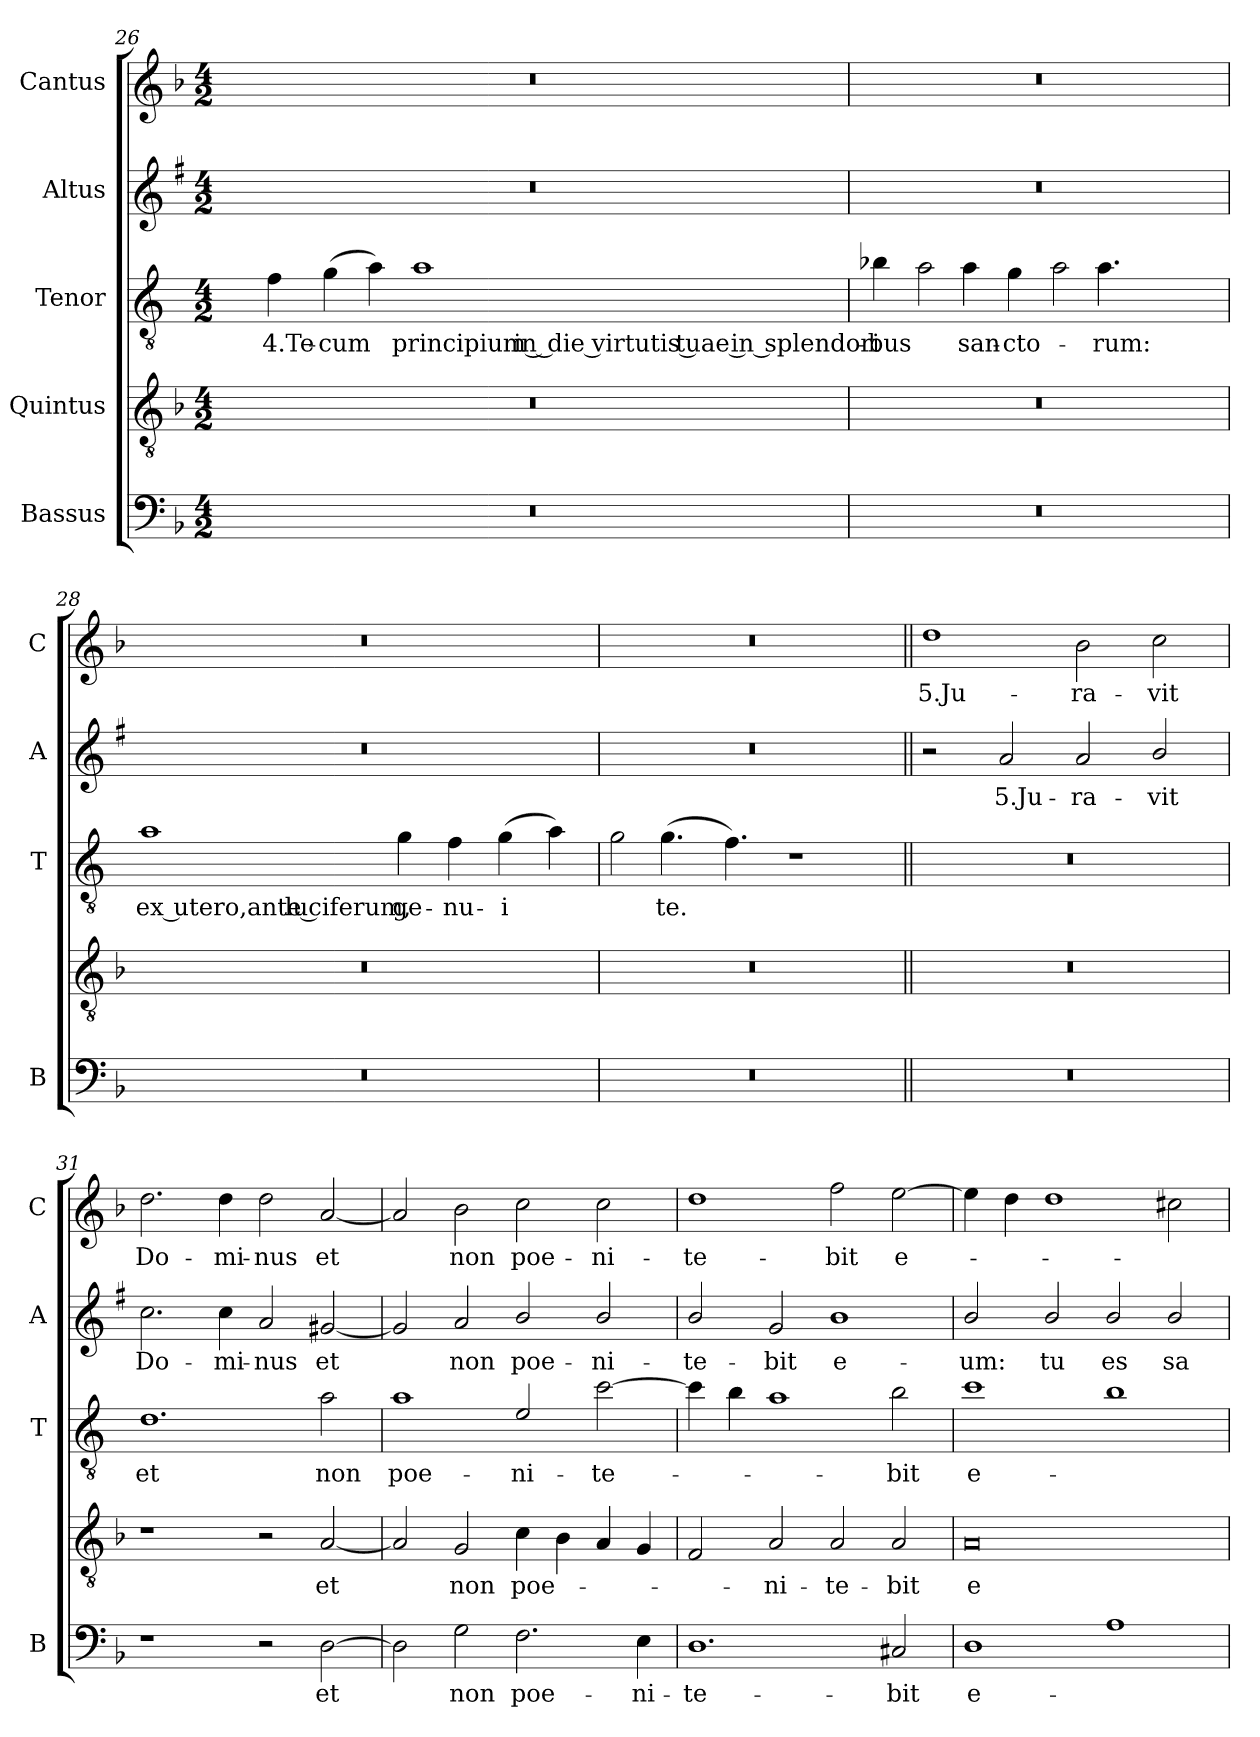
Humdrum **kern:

**kern	**text	**kern	**text	**kern	**text	**kern	**text	**kern	**text
*part5	*part5	*part4	*part4	*part3	*part3	*part2	*part2	*part1	*part1
*staff5	*staff5	*staff4	*staff4	*staff3	*staff3	*staff2	*staff2	*staff1	*staff1
*I"Bassus	*	*I"Quintus	*	*I"Tenor	*	*I"Altus	*	*I"Cantus	*
*I'B	*	*	*	*I'T	*	*I'A	*	*I'C	*
!!LO:LB:g=z
*clefF4	*	*clefGv2	*	*clefGv2	*	*clefG2	*	*clefG2	*
*	*	*	*	*ITrd4c7	*	*ITrd1c2	*	*	*
*k[b-]	*	*k[b-]	*	*k[b-]	*	*k[b-]	*	*k[b-]	*
*F:	*	*F:	*	*F:	*	*F:	*	*F:	*
*M4/2	*	*M4/2	*	*M4/2	*	*M4/2	*	*M4/2	*
=26	=26	=26	=26	=26	=26	=26	=26	=26	=26
0r	.	0r	.	4ryy	.	0r	.	0r	.
!	!	!	!	!	!LO:LY:b	!	!	!	!
.	.	.	.	4B-\	4.Te-	.	.	.	.
!	!	!	!	!	!LO:LY:b	!	!	!	!
.	.	.	.	(>4c\	-cum	.	.	.	.
.	.	.	.	4d\)	.	.	.	.	.
!	!	!	!	!	!LO:LY:b	!	!	!	!
.	.	.	.	1d	principium in die virtutis tuae in splendori-	.	.	.	.
=27	=27	=27	=27	=27	=27	=27	=27	=27	=27
!	!	!	!	!	!LO:LY:b	!	!	!	!
0r	.	0r	.	4e-X\	-bus	0r	.	0r	.
!	!	!	!	!LO:N:head=open	!	!	!	!	!
.	.	.	.	4d\	.	.	.	.	.
!	!	!	!	!	!LO:LY:b	!	!	!	!
.	.	.	.	4d\	san-	.	.	.	.
!	!	!	!	!	!LO:LY:b	!	!	!	!
.	.	.	.	4c\	-cto-	.	.	.	.
!	!	!	!	!LO:N:head=open	!	!	!	!	!
.	.	.	.	4d\	.	.	.	.	.
!	!	!	!	!	!LO:LY:b	!	!	!	!
.	.	.	.	4.d\	-rum:	.	.	.	.
.	.	.	.	8ryy	.	.	.	.	.
.	.	.	.	4ryy	.	.	.	.	.
=28	=28	=28	=28	=28	=28	=28	=28	=28	=28
!	!	!	!	!	!LO:LY:b	!	!	!	!
0r	.	0r	.	1d	ex utero,ante luciferum,	0r	.	0r	.
!	!	!	!	!	!LO:LY:b	!	!	!	!
.	.	.	.	4c\	ge-	.	.	.	.
!	!	!	!	!	!LO:LY:b	!	!	!	!
.	.	.	.	4B-\	-nu-	.	.	.	.
!	!	!	!	!	!LO:LY:b	!	!	!	!
.	.	.	.	(>4c\	-i	.	.	.	.
.	.	.	.	4d\)	.	.	.	.	.
=29	=29	=29	=29	=29	=29	=29	=29	=29	=29
!	!	!	!	!LO:N:head=open	!	!	!	!	!
0r	.	0r	.	4c\	.	0r	.	0r	.
!	!	!	!	!	!LO:LY:b	!	!	!	!
.	.	.	.	(>4.c\	te.	.	.	.	.
.	.	.	.	4.B-\)	.	.	.	.	.
.	.	.	.	1r	.	.	.	.	.
!!LO:PB:g=z
=30||	=30||	=30||	=30||	=30||	=30||	=30||	=30||	=30||	=30||
!	!	!	!	!	!	!	!	!	!LO:LY:b
0r	.	0r	.	0r	.	2r	.	1dd	5.Ju-
!	!	!	!	!	!	!	!LO:LY:b	!	!
.	.	.	.	.	.	2g/	5.Ju-	.	.
!	!	!	!	!	!	!	!LO:LY:b	!	!LO:LY:b
.	.	.	.	.	.	2g/	-ra-	2b-\	-ra-
!	!	!	!	!	!	!	!LO:LY:b	!	!LO:LY:b
.	.	.	.	.	.	2a/	-vit	2cc\	-vit
=31	=31	=31	=31	=31	=31	=31	=31	=31	=31
!	!	!	!	!	!LO:LY:b	!	!LO:LY:b	!	!LO:LY:b
1r	.	1r	.	1.G	et	2.b-\	Do-	2.dd\	Do-
!	!	!	!	!	!	!	!LO:LY:b	!	!LO:LY:b
.	.	.	.	.	.	4b-\	-mi-	4dd\	-mi-
!	!	!	!	!	!	!	!LO:LY:b	!	!LO:LY:b
2r	.	2r	.	.	.	2g/	-nus	2dd\	-nus
!	!LO:LY:b	!	!LO:LY:b	!	!LO:LY:b	!	!LO:LY:b	!	!LO:LY:b
[2D\	et	[2A/	et	2d\	non	[2f#X/	et	[2a/	et
=32	=32	=32	=32	=32	=32	=32	=32	=32	=32
!	!	!	!	!	!LO:LY:b	!	!	!	!
2D\]	.	2A/]	.	1d	poe-	2f#/]	.	2a/]	.
!	!LO:LY:b	!	!LO:LY:b	!	!	!	!LO:LY:b	!	!LO:LY:b
2G\	non	2G/	non	.	.	2g/	non	2b-\	non
!	!LO:LY:b	!	!LO:LY:b	!	!LO:LY:b	!	!LO:LY:b	!	!LO:LY:b
2.F\	poe-	4c\	poe-	2A/	-ni-	2a/	poe-	2cc\	poe-
.	.	4B-\	.	.	.	.	.	.	.
!	!	!	!	!	!LO:LY:b	!	!LO:LY:b	!	!LO:LY:b
.	.	4A/	.	[2f\	-te-	2a/	-ni-	2cc\	-ni-
!	!LO:LY:b	!	!	!	!	!	!	!	!
4E\	-ni-	4G/	.	.	.	.	.	.	.
=33	=33	=33	=33	=33	=33	=33	=33	=33	=33
!	!LO:LY:b	!	!	!	!	!	!LO:LY:b	!	!LO:LY:b
1.D	-te-	2F/	.	4f\]	.	2a/	-te-	1dd	-te-
.	.	.	.	4e\	.	.	.	.	.
!	!	!	!LO:LY:b	!	!	!	!LO:LY:b	!	!
.	.	2A/	-ni-	1d	.	2f/	-bit	.	.
!	!	!	!LO:LY:b	!	!	!	!LO:LY:b	!	!LO:LY:b
.	.	2A/	-te-	.	.	1a	e-	2ff\	-bit
!	!LO:LY:b	!	!LO:LY:b	!	!LO:LY:b	!	!	!	!LO:LY:b
2C#X/	-bit	2A/	-bit	2e\	-bit	.	.	[2ee\	e-
=34	=34	=34	=34	=34	=34	=34	=34	=34	=34
!	!LO:LY:b	!	!LO:LY:b	!	!LO:LY:b	!	!LO:LY:b	!	!
1D	e-	0A	e-	1f	e-	2a/	-um:	4ee\]	.
.	.	.	.	.	.	.	.	4dd\	.
!	!	!	!	!	!	!	!LO:LY:b	!	!
.	.	.	.	.	.	2a/	tu	1dd	.
!	!	!	!	!	!	!	!LO:LY:b	!	!
1A	.	.	.	1e	.	2a/	es	.	.
!	!	!	!	!	!	!	!LO:LY:b	!	!
.	.	.	.	.	.	2a/	sa-	2cc#X\	.
=	=	=	=	=	=	=	=	=	=
*-	*-	*-	*-	*-	*-	*-	*-	*-	*-
